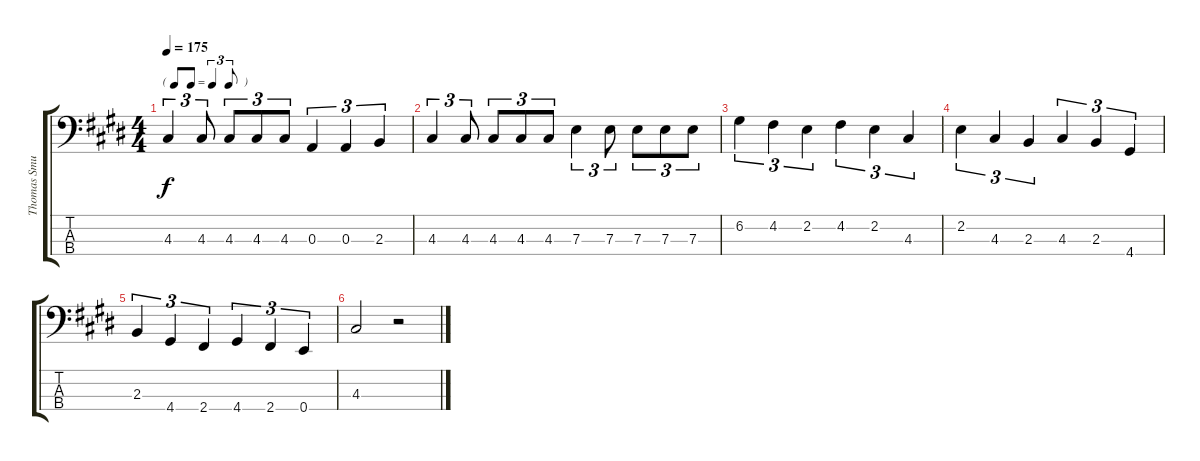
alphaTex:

\track ("Thomas Smuszynski" "Thomas Smu") {instrument electricbasspick}
\staff {score tabs}
\tuning (G2 D2 A1 E1) {hide}
\ts (4 4)
\tf triplet8th
\tempo 175
\clef f4
\ks c#minor
4.3.4{tu (3 2) dy f} 4.3.8{tu (3 2)} 4.3.8{tu (3 2)} 4.3.8{tu (3 2)} 4.3.8{tu (3 2)} 0.3.4{tu (3 2)} 0.3.4{tu (3 2)} 2.3.4{tu (3 2)} |
4.3.4{tu (3 2)} 4.3.8{tu (3 2)} 4.3.8{tu (3 2)} 4.3.8{tu (3 2)} 4.3.8{tu (3 2)} 7.3.4{tu (3 2)} 7.3.8{tu (3 2)} 7.3.8{tu (3 2)} 7.3.8{tu (3 2)} 7.3.8{tu (3 2)} |
6.2.4{tu (3 2)} 4.2.4{tu (3 2)} 2.2.4{tu (3 2)} 4.2.4{tu (3 2)} 2.2.4{tu (3 2)} 4.3.4{tu (3 2)} |
2.2.4{tu (3 2)} 4.3.4{tu (3 2)} 2.3.4{tu (3 2)} 4.3.4{tu (3 2)} 2.3.4{tu (3 2)} 4.4.4{tu (3 2)} |
2.3.4{tu (3 2)} 4.4.4{tu (3 2)} 2.4.4{tu (3 2)} 4.4.4{tu (3 2)} 2.4.4{tu (3 2)} 0.4.4{tu (3 2)} |
4.3.2 r.2
